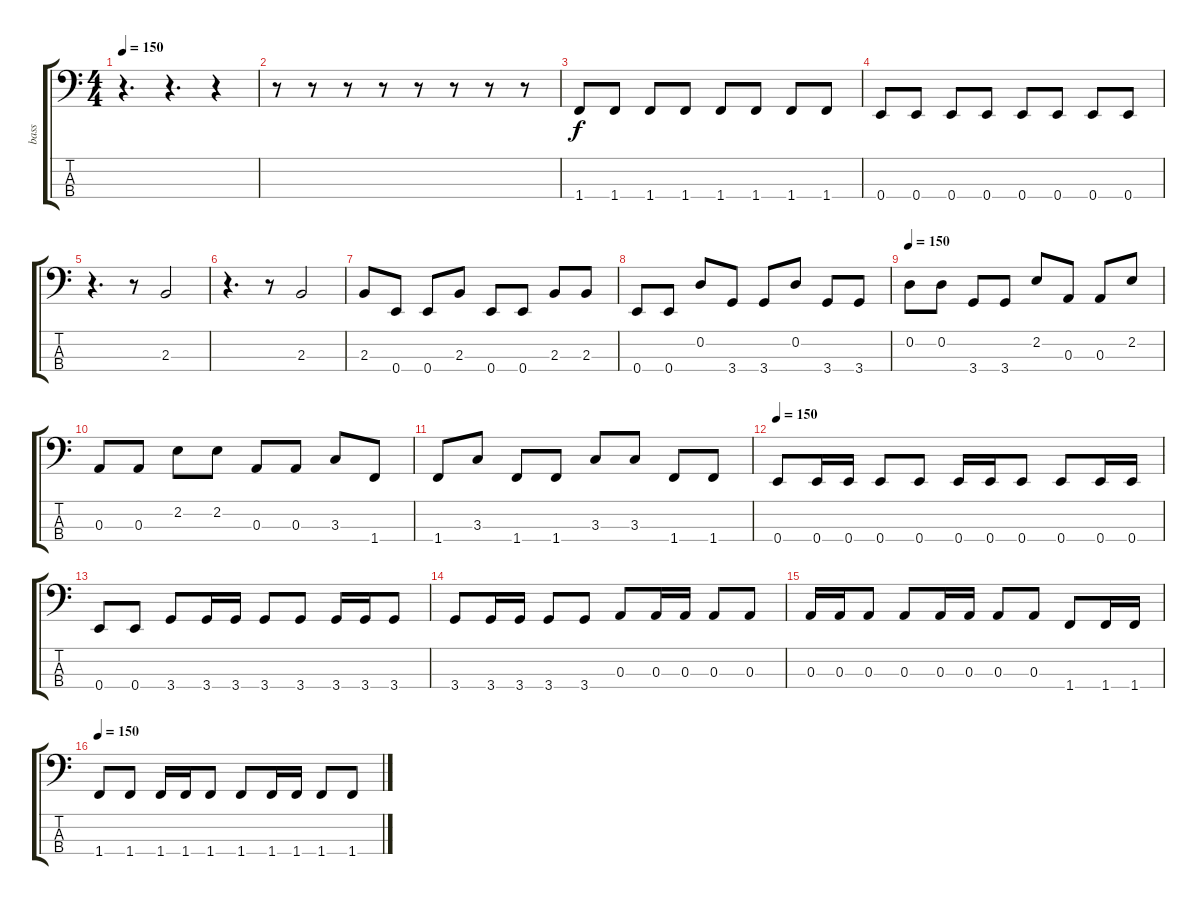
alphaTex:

\track ("bass" "bass") {instrument electricbasspick}
\staff {score tabs}
\tuning (G2 D2 A1 E1) {hide}
\ts (4 4)
\tempo 150
\clef f4
\ks c
r.4{d dy f} r.4{d} r.4 |
r.8 r.8 r.8 r.8 r.8 r.8 r.8 r.8 |
1.4.8 1.4.8 1.4.8 1.4.8 1.4.8 1.4.8 1.4.8 1.4.8 |
0.4.8 0.4.8 0.4.8 0.4.8 0.4.8 0.4.8 0.4.8 0.4.8 |
r.4{d} r.8 2.3.2 |
r.4{d} r.8 2.3.2 |
2.3.8 0.4.8 0.4.8 2.3.8 0.4.8 0.4.8 2.3.8 2.3.8 |
0.4.8 0.4.8 0.2.8 3.4.8 3.4.8 0.2.8 3.4.8 3.4.8 |
\tempo 150
0.2.8 0.2.8 3.4.8 3.4.8 2.2.8 0.3.8 0.3.8 2.2.8 |
0.3.8 0.3.8 2.2.8 2.2.8 0.3.8 0.3.8 3.3.8 1.4.8 |
1.4.8 3.3.8 1.4.8 1.4.8 3.3.8 3.3.8 1.4.8 1.4.8 |
\tempo 150
0.4.8 0.4.16 0.4.16 0.4.8 0.4.8 0.4.16 0.4.16 0.4.8 0.4.8 0.4.16 0.4.16 |
0.4.8 0.4.8 3.4.8 3.4.16 3.4.16 3.4.8 3.4.8 3.4.16 3.4.16 3.4.8 |
3.4.8 3.4.16 3.4.16 3.4.8 3.4.8 0.3.8 0.3.16 0.3.16 0.3.8 0.3.8 |
0.3.16 0.3.16 0.3.8 0.3.8 0.3.16 0.3.16 0.3.8 0.3.8 1.4.8 1.4.16 1.4.16 |
\tempo 150
1.4.8 1.4.8 1.4.16 1.4.16 1.4.8 1.4.8 1.4.16 1.4.16 1.4.8 1.4.8
